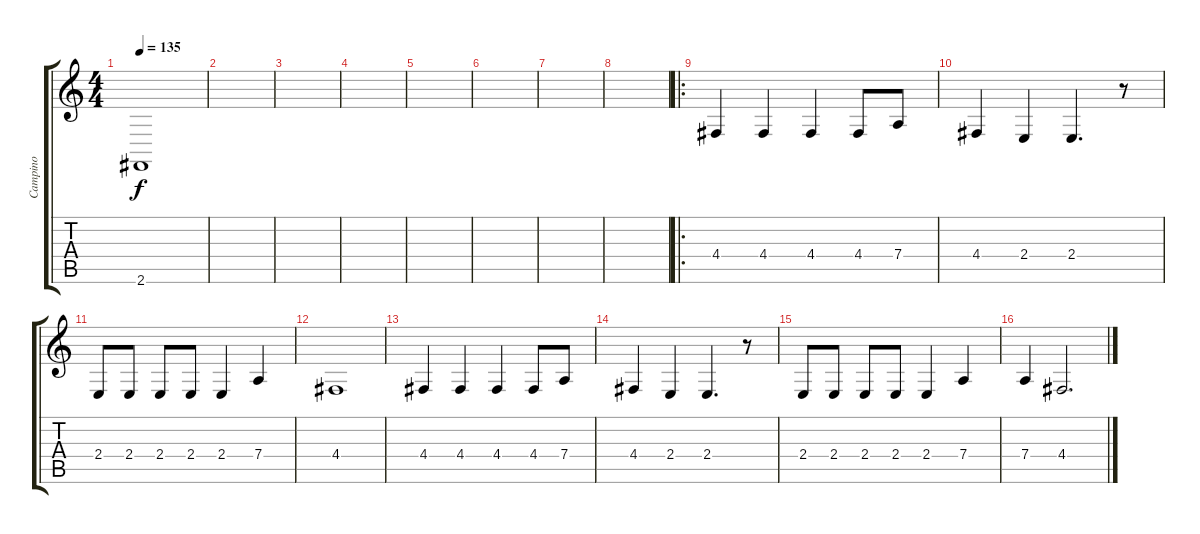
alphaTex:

\track ("Campino" "Campino") {instrument violin}
\staff {score tabs}
\tuning (E4 B3 G3 D3 A2 E2) {hide}
\ts (4 4)
\tempo 135
\clef g2
\ks c
2.6.1{dy f} |
|
|
|
|
|
|
|
\ro
4.4.4 4.4.4 4.4.4 4.4.8 7.4.8 |
4.4.4 2.4.4 2.4.4{d} r.8 |
2.4.8 2.4.8 2.4.8 2.4.8 2.4.4 7.4.4 |
4.4.1 |
4.4.4 4.4.4 4.4.4 4.4.8 7.4.8 |
4.4.4 2.4.4 2.4.4{d} r.8 |
2.4.8 2.4.8 2.4.8 2.4.8 2.4.4 7.4.4 |
7.4.4 4.4.2{d}
